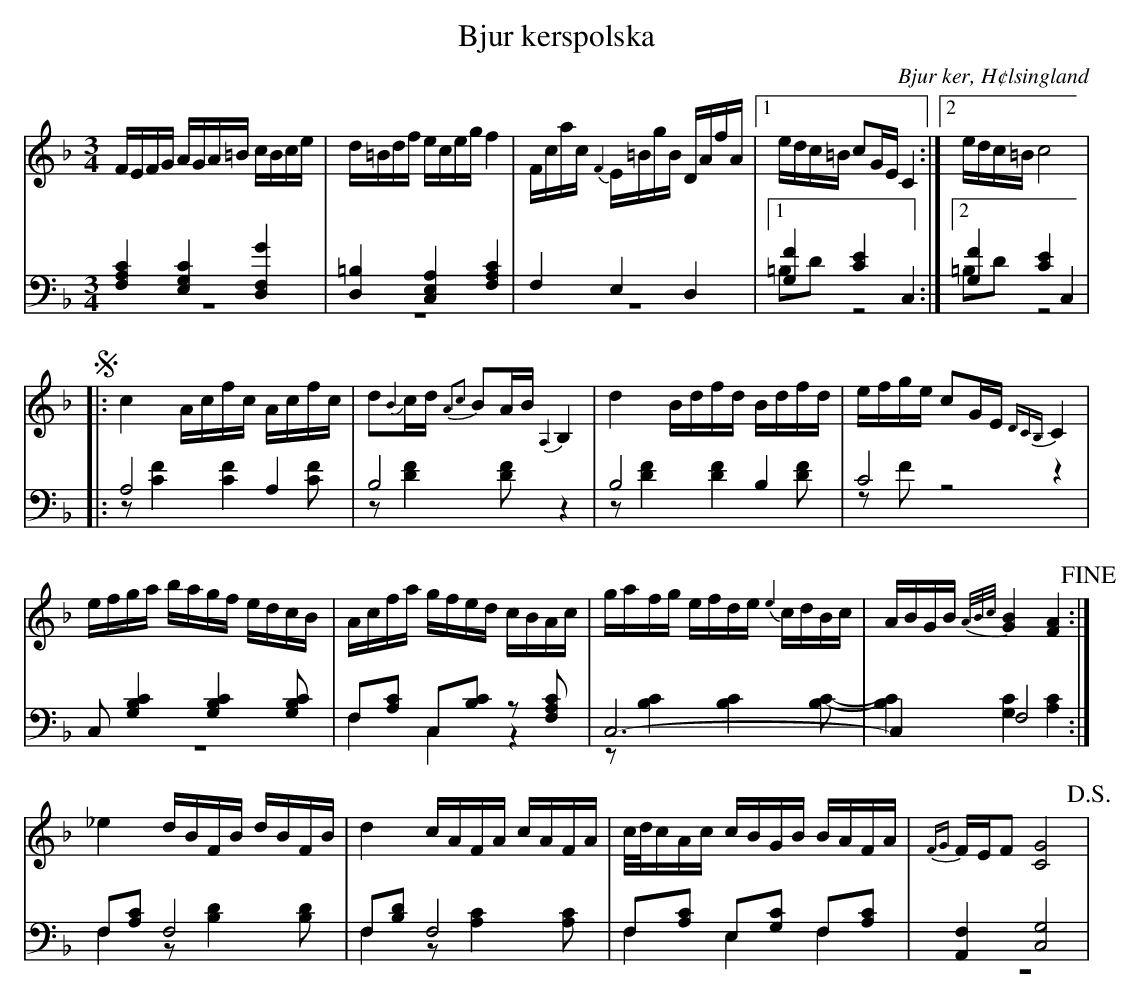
X:1
T: Bjur kerspolska
O: Bjur ker, H¢lsingland
M: 3/4
L: 1/16
K: F
V:1
V:2
V:3 merge
V:1
FEFG AGA=B cBce|d=Bdf eceg f4|Fcac {F2}E=BgB DAfA|1 edc=B c2GE C4:|2 edc=B c8 |
!segno! |:c4 Acfc Acfc|d2{B2}cd {A2c2}B2AB {A,2}B,4|d4 Bdfd Bdfd|efge c2GE {DCB,}C4|
efga bagf edcB|Acfa gfed cBAc|gafg efde {e2}cdBc|ABGB {A/B/c/}[G4B4] [F4A4] !fine!:|
_e4 dBFB dBFB|d4 cAFA cAFA|c/d/cAc cBGB BAFA|{FG}FEF2 [C8G8] !D.S.!|
V:2 clef=bass
[F,4A,4C4] [E,4G,4C4] [D,4F,4G4]|[=B,4D,4] [A,4C,4E,4] [F,4A,4C4]|F,4 E,4 D,4|1 [G,4F4] [C4E4] C,4:|2 [G,4F4] [C4E4] C,4 |
|:A,8 A,4|B,8 z4|B,8  B,4|C8 z4|
C,2 [G,4B,4C4] [G,4B,4C4] [G,2B,2C2]|F,2[A,2C2] C,2[B,2C2] z2 [F,2A,2C2]|C,12-|C,4 F,8:|
F,2[A,2C2] F,8|F,2[B,2D2] F,8|F,2[A,2C2] E,2[G,2C2] F,2[A,2C2]|[A,,4F,4] [C,8G,8] |
V:3 clef=bass
z12|z12|z12|1 =B,2D2 z8:|2 =B,2D2 z8|
|:z2 [C4F4] [C4F4] [C2F2]|z2 [D4F4] [D2F2] z4|z2 [D4F4] [D4F4] [D2F2]|z2 F2 z8|
z12|F,4 C,4 z4|z2 [B,4C4] [B,4C4] [B,2C2]-|[B,4C4] [G,4C4] [A,4C4]:|
F,4 z2 [B,4D4] [B,2D2]|F,4 z2 [A,4C4] [A,2C2]|F,4 E,4 F,4|z12|
